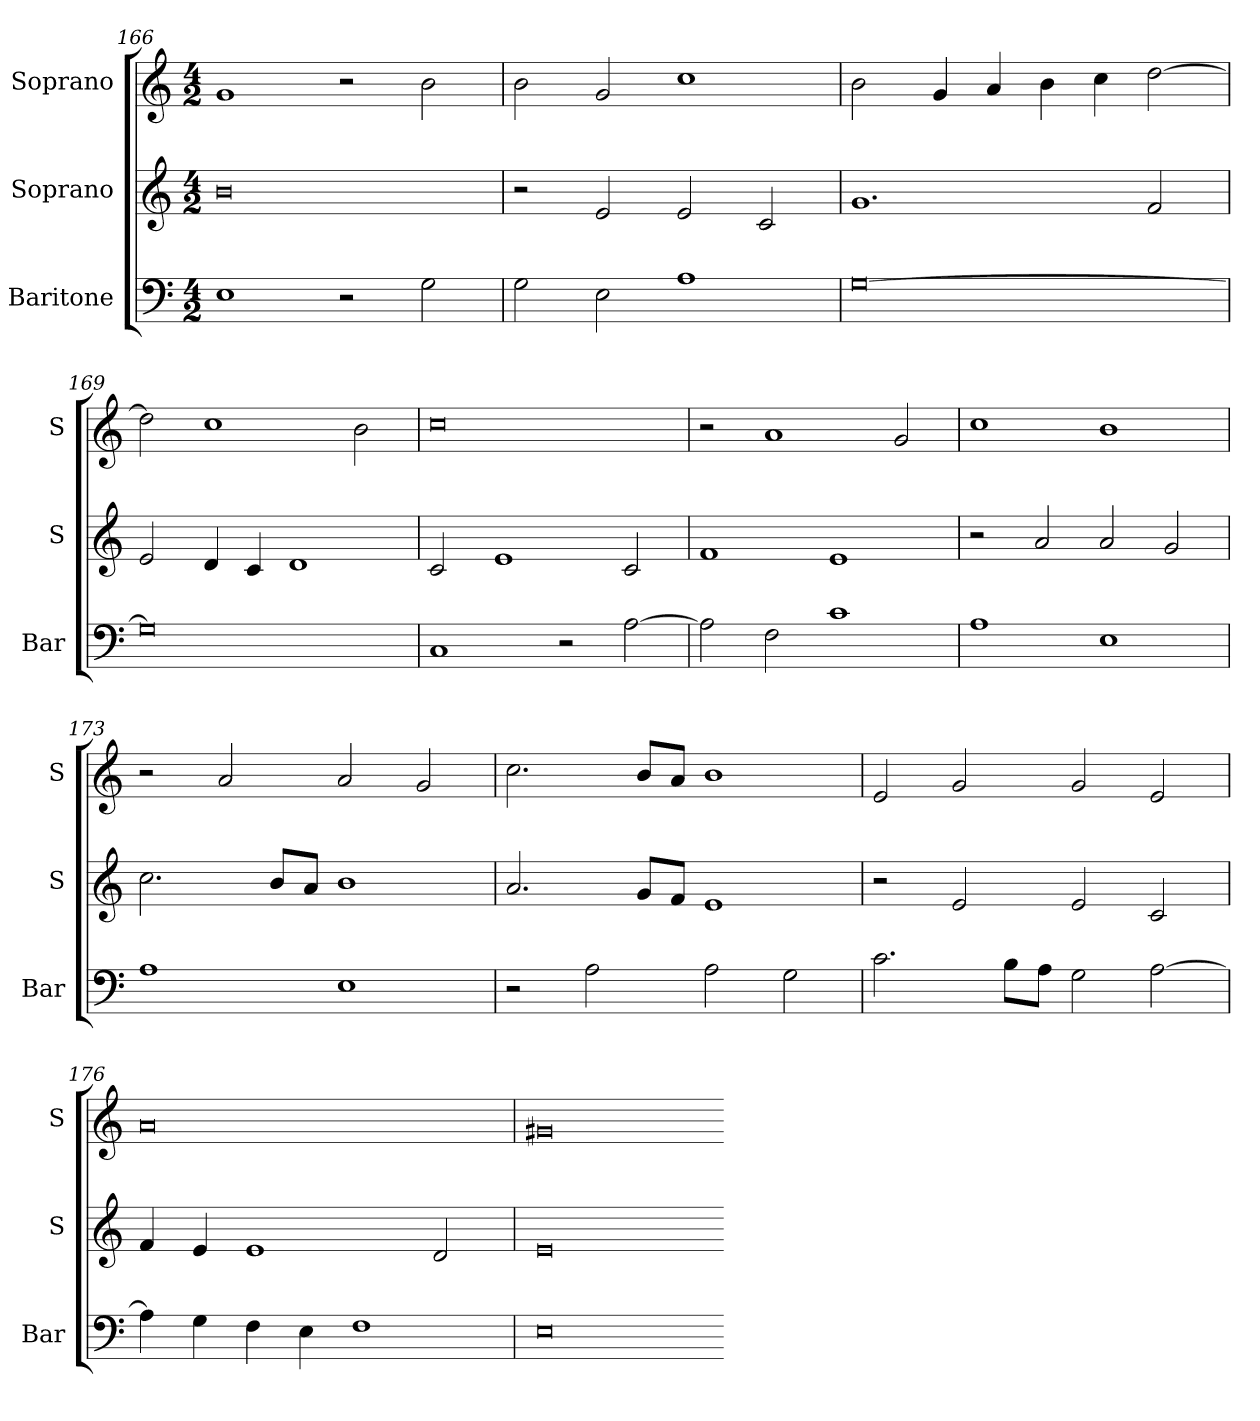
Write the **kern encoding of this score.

**kern	**kern	**kern
*part3	*part2	*part1
*staff3	*staff2	*staff1
*I"Baritone	*I"Soprano	*I"Soprano
*I'Bar	*I'S	*I'S
*clefF4	*clefG2	*clefG2
*k[]	*k[]	*k[]
*E:phr	*E:phr	*E:phr
*M4/2	*M4/2	*M4/2
=166	=166	=166
1E	0b	1g
2r	.	2r
2G	.	2b
=167	=167	=167
2G	2r	2b
2E	2e	2g
1A	2e	1cc
.	2c	.
=168	=168	=168
[0G	1.g	2b
.	.	4g
.	.	4a
.	.	4b
.	.	4cc
.	2f	[2dd
=169	=169	=169
0G]	2e	2dd]
.	4d	1cc
.	4c	.
.	1d	.
.	.	2b
=170	=170	=170
1C	2c	0cc
.	1e	.
2r	.	.
[2A	2c	.
=171	=171	=171
2A]	1f	2r
2F	.	1a
1c	1e	.
.	.	2g
=172	=172	=172
1A	2r	1cc
.	2a	.
1E	2a	1b
.	2g	.
=173	=173	=173
1A	2.cc	2r
.	.	2a
.	8b/L	.
.	8a/J	.
1E	1b	2a
.	.	2g
=174	=174	=174
2r	2.a	2.cc
2A	.	.
.	8g/L	8b/L
.	8f/J	8a/J
2A	1e	1b
2G	.	.
=175	=175	=175
2.c	2r	2e
.	2e	2g
8B\L	.	.
8A\J	.	.
2G	2e	2g
[2A	2c	2e
=176	=176	=176
4A]	4f	0a
4G	4e	.
4F	1e	.
4E	.	.
1F	.	.
.	2d	.
=177	=177	=177
0E	0e	0g#X
=-	=-	=-
*-	*-	*-
